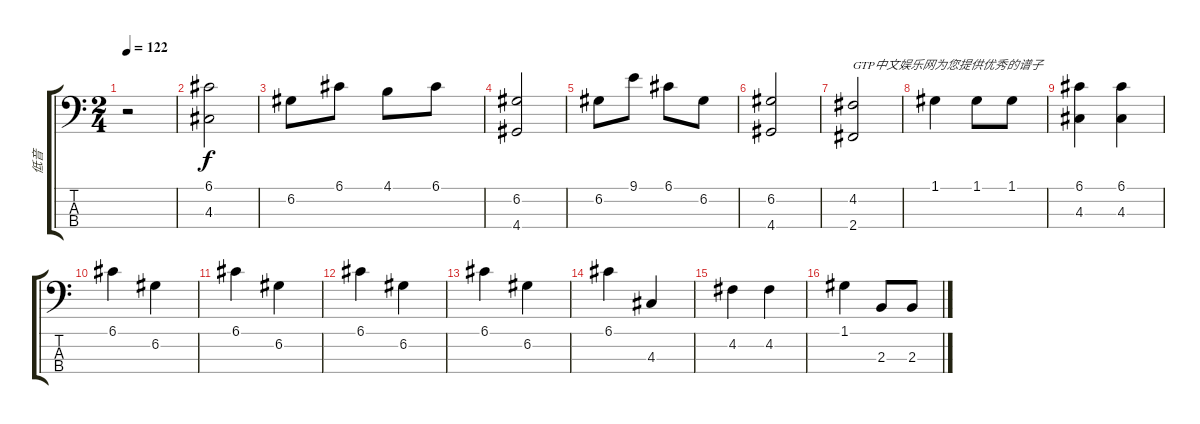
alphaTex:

\track ("低音" "低音") {instrument electricbassfinger}
\staff {score tabs}
\tuning (G2 D2 A1 E1) {hide}
\ts (2 4)
\tempo 122
\clef f4
\ks c
r.2{dy f instrument electricbassfinger} |
(6.1 4.3).2 |
6.2.8 6.1.8 4.1.8 6.1.8 |
(6.2 4.4).2 |
6.2.8 9.1.8 6.1.8 6.2.8 |
(6.2 4.4).2 |
(4.2 2.4).2{txt "GTP中文娱乐网为您提供优秀的谱子"} |
1.1.4 1.1.8 1.1.8 |
(6.1 4.3).4 (6.1 4.3).4 |
6.1.4 6.2.4 |
6.1.4 6.2.4 |
6.1.4 6.2.4 |
6.1.4 6.2.4 |
6.1.4 4.3.4 |
4.2.4 4.2.4 |
1.1.4 2.3.8 2.3.8
